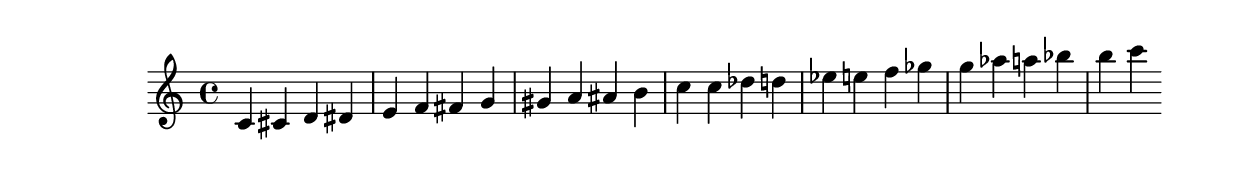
\relative c' {
  c4 cis4 d4 dis4 e4 f4 fis4 g4 gis4 a4 ais4 b4 c4
  c4 des4 d4 es4 e4 f4 ges4 g4 as4 a4 bes4 b4 c4
}